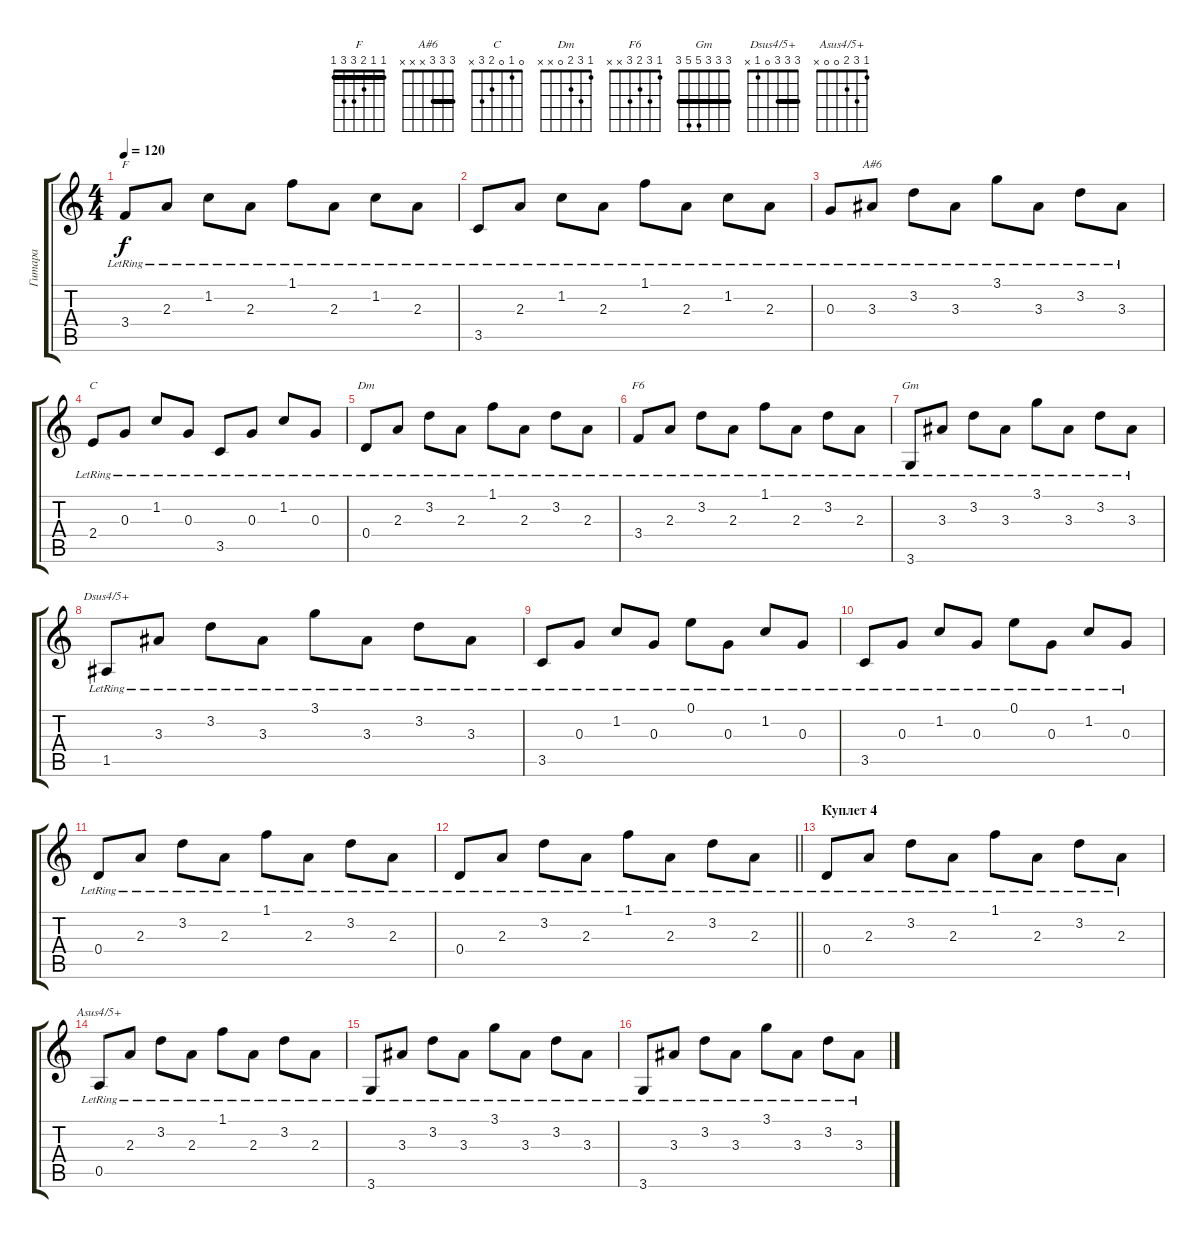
\track ("Гитара" "Гитара") {instrument acousticguitarsteel}
\staff {score tabs}
\tuning (E4 B3 G3 D3 A2 E2) {hide}
\chord ("F" 1 1 2 3 3 1) {barre 1}
\chord ("A#6" 3 3 3 x x x) {barre 3}
\chord ("C" 0 1 0 2 3 x)
\chord ("Dm" 1 3 2 0 x x)
\chord ("F6" 1 3 2 3 x x)
\chord ("Gm" 3 3 3 5 5 3) {barre 3}
\chord ("Dsus4/5+" 3 3 3 0 1 x) {barre 3}
\chord ("Asus4/5+" 1 3 2 0 0 x)
\ts (4 4)
\tempo 120
\clef g2
\ks c
3.4{lr}.8{ch "F" dy f} 2.3{lr}.8 1.2{lr}.8 2.3{lr}.8 1.1{lr}.8 2.3{lr}.8 1.2{lr}.8 2.3{lr}.8 |
3.5{lr}.8 2.3{lr}.8 1.2{lr}.8 2.3{lr}.8 1.1{lr}.8 2.3{lr}.8 1.2{lr}.8 2.3{lr}.8 |
0.3{lr}.8 3.3{lr}.8{ch "A#6"} 3.2{lr}.8 3.3{lr}.8 3.1{lr}.8 3.3{lr}.8 3.2{lr}.8 3.3{lr}.8 |
2.4{lr}.8{ch "C"} 0.3{lr}.8 1.2{lr}.8 0.3{lr}.8 3.5{lr}.8 0.3{lr}.8 1.2{lr}.8 0.3{lr}.8 |
0.4{lr}.8{ch "Dm"} 2.3{lr}.8 3.2{lr}.8 2.3{lr}.8 1.1{lr}.8 2.3{lr}.8 3.2{lr}.8 2.3{lr}.8 |
3.4{lr}.8{ch "F6"} 2.3{lr}.8 3.2{lr}.8 2.3{lr}.8 1.1{lr}.8 2.3{lr}.8 3.2{lr}.8 2.3{lr}.8 |
3.6{lr}.8{ch "Gm"} 3.3{lr}.8 3.2{lr}.8 3.3{lr}.8 3.1{lr}.8 3.3{lr}.8 3.2{lr}.8 3.3{lr}.8 |
1.5{lr}.8{ch "Dsus4/5+"} 3.3{lr}.8 3.2{lr}.8 3.3{lr}.8 3.1{lr}.8 3.3{lr}.8 3.2{lr}.8 3.3{lr}.8 |
3.5{lr}.8 0.3{lr}.8 1.2{lr}.8 0.3{lr}.8 0.1{lr}.8 0.3{lr}.8 1.2{lr}.8 0.3{lr}.8 |
3.5{lr}.8 0.3{lr}.8 1.2{lr}.8 0.3{lr}.8 0.1{lr}.8 0.3{lr}.8 1.2{lr}.8 0.3{lr}.8 |
0.4{lr}.8 2.3{lr}.8 3.2{lr}.8 2.3{lr}.8 1.1{lr}.8 2.3{lr}.8 3.2{lr}.8 2.3{lr}.8 |
\barLineRight lightlight
0.4{lr}.8 2.3{lr}.8 3.2{lr}.8 2.3{lr}.8 1.1{lr}.8 2.3{lr}.8 3.2{lr}.8 2.3{lr}.8 |
\section ("" "Куплет 4")
0.4{lr}.8 2.3{lr}.8 3.2{lr}.8 2.3{lr}.8 1.1{lr}.8 2.3{lr}.8 3.2{lr}.8 2.3{lr}.8 |
0.5{lr}.8{ch "Asus4/5+"} 2.3{lr}.8 3.2{lr}.8 2.3{lr}.8 1.1{lr}.8 2.3{lr}.8 3.2{lr}.8 2.3{lr}.8 |
3.6{lr}.8 3.3{lr}.8 3.2{lr}.8 3.3{lr}.8 3.1{lr}.8 3.3{lr}.8 3.2{lr}.8 3.3{lr}.8 |
3.6{lr}.8 3.3{lr}.8 3.2{lr}.8 3.3{lr}.8 3.1{lr}.8 3.3{lr}.8 3.2{lr}.8 3.3{lr}.8
